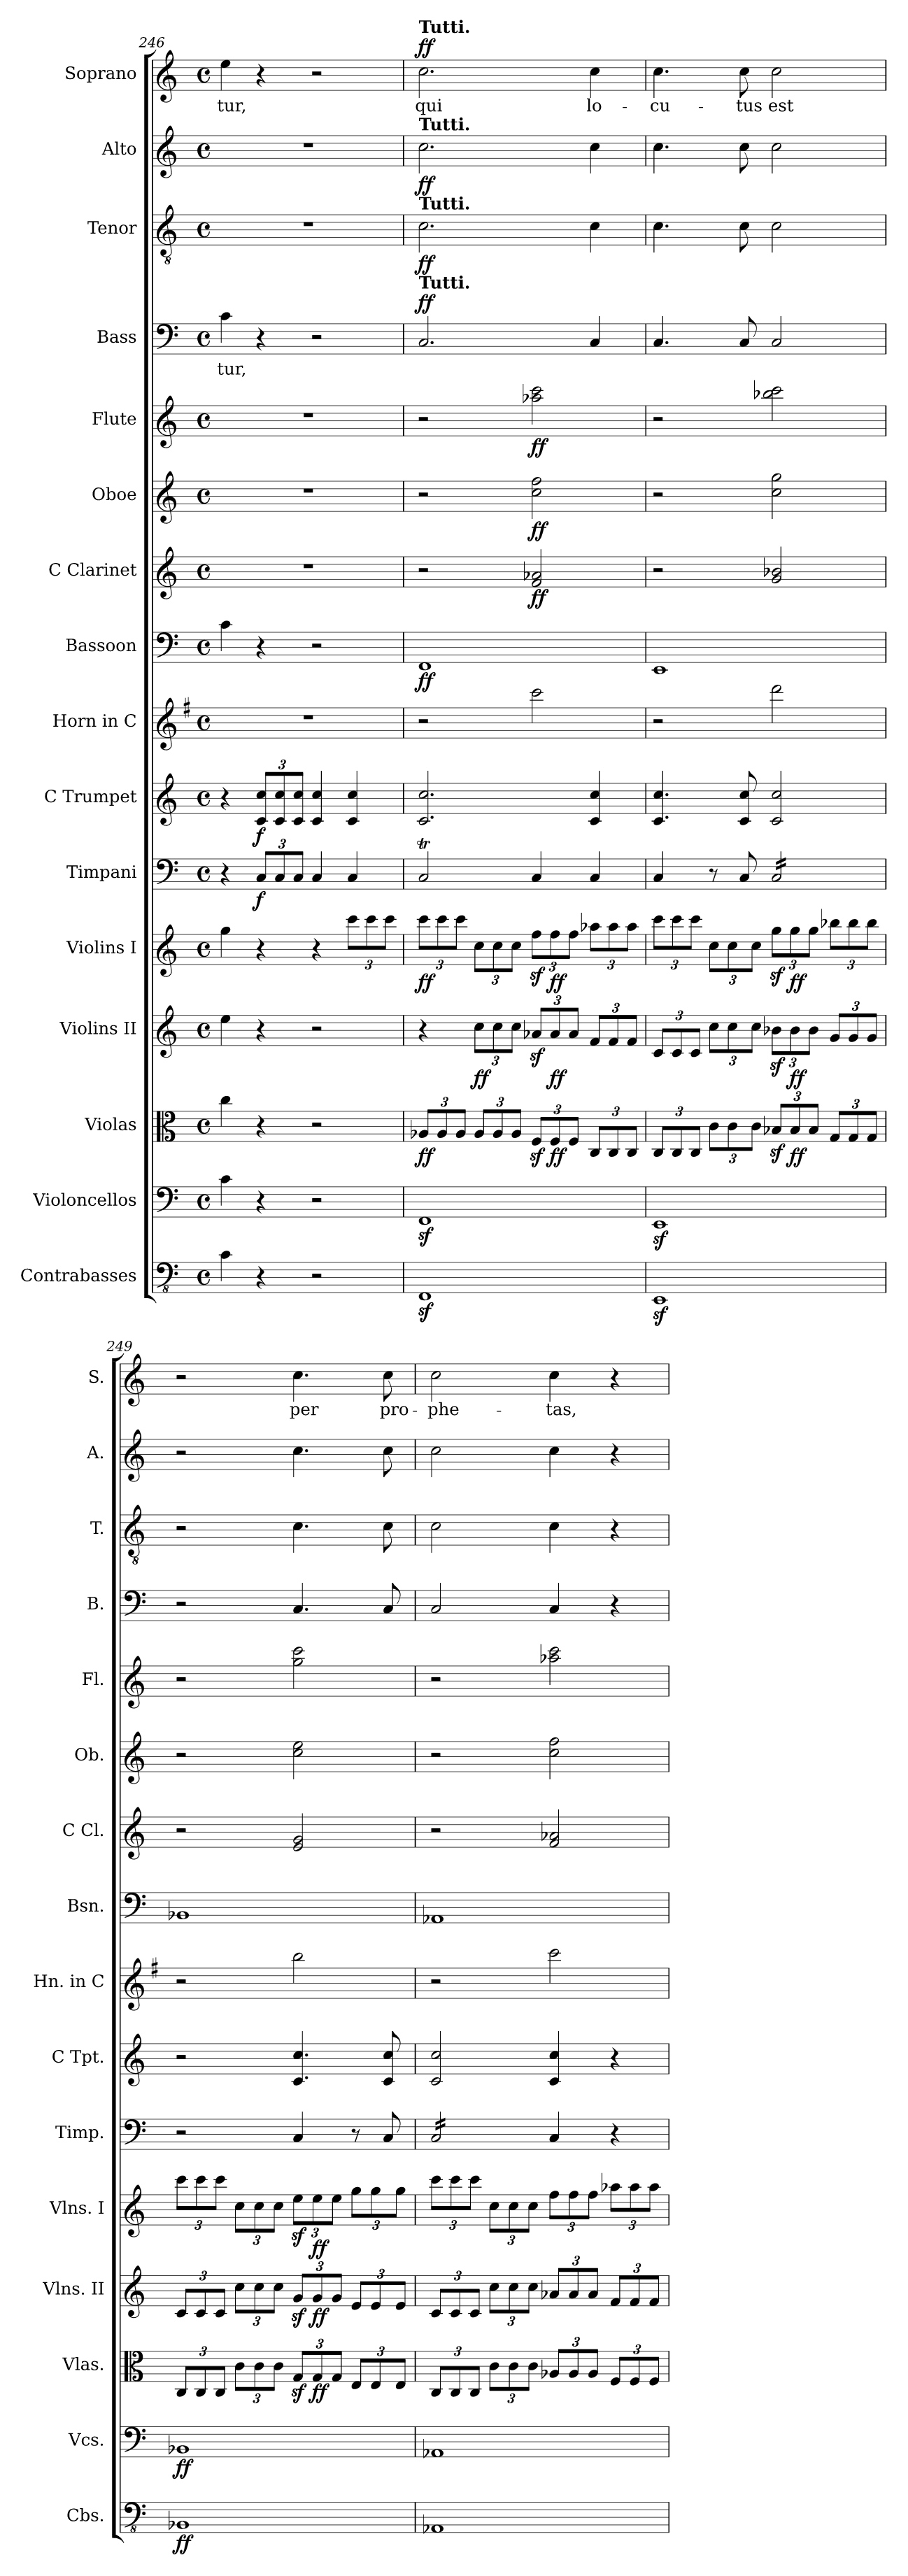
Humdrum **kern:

**kern	**dynam	**kern	**dynam	**kern	**dynam	**kern	**dynam	**kern	**dynam	**kern	**dynam	**kern	**dynam	**kern	**kern	**dynam	**kern	**dynam	**kern	**dynam	**kern	**dynam	**kern	**text	**dynam	**kern	**dynam	**kern	**dynam	**kern	**text	**dynam
*part16	*part16	*part15	*part15	*part14	*part14	*part13	*part13	*part12	*part12	*part11	*part11	*part10	*part10	*part9	*part8	*part8	*part7	*part7	*part6	*part6	*part5	*part5	*part4	*part4	*part4	*part3	*part3	*part2	*part2	*part1	*part1	*part1
*staff16	*staff16	*staff15	*staff15	*staff14	*staff14	*staff13	*staff13	*staff12	*staff12	*staff11	*staff11	*staff10	*staff10	*staff9	*staff8	*staff8	*staff7	*staff7	*staff6	*staff6	*staff5	*staff5	*staff4	*staff4	*staff4	*staff3	*staff3	*staff2	*staff2	*staff1	*staff1	*staff1
*I"Contrabasses	*	*I"Violoncellos	*	*I"Violas	*	*I"Violins II	*	*I"Violins I	*	*I"Timpani	*	*I"C Trumpet	*	*I"Horn in C	*I"Bassoon	*	*I"C Clarinet	*	*I"Oboe	*	*I"Flute	*	*I"Bass	*	*	*I"Tenor	*	*I"Alto	*	*I"Soprano	*	*
*I'Cbs.	*	*I'Vcs.	*	*I'Vlas.	*	*I'Vlns. II	*	*I'Vlns. I	*	*I'Timp.	*	*I'C Tpt.	*	*I'Hn. in C	*I'Bsn.	*	*I'C Cl.	*	*I'Ob.	*	*I'Fl.	*	*I'B.	*	*	*I'T.	*	*I'A.	*	*I'S.	*	*
*clefFv4	*	*clefF4	*	*clefC3	*	*clefG2	*	*clefG2	*	*clefF4	*	*clefG2	*	*clefG2	*clefF4	*	*clefG2	*	*clefG2	*	*clefG2	*	*clefF4	*	*	*clefGv2	*	*clefG2	*	*clefG2	*	*
*	*	*	*	*	*	*	*	*	*	*	*	*	*	*ITrd4c7	*	*	*ITrd1c2	*	*	*	*	*	*	*	*	*	*	*	*	*	*	*
*k[]	*	*k[]	*	*k[]	*	*k[]	*	*k[]	*	*k[]	*	*k[]	*	*k[]	*k[]	*	*k[b-e-]	*	*k[]	*	*k[]	*	*k[]	*	*	*k[]	*	*k[]	*	*k[]	*	*
*M4/4	*	*M4/4	*	*M4/4	*	*M4/4	*	*M4/4	*	*M4/4	*	*M4/4	*	*M4/4	*M4/4	*	*M4/4	*	*M4/4	*	*M4/4	*	*M4/4	*	*	*M4/4	*	*M4/4	*	*M4/4	*	*
*met(c)	*	*met(c)	*	*met(c)	*	*met(c)	*	*met(c)	*	*met(c)	*	*met(c)	*	*met(c)	*met(c)	*	*met(c)	*	*met(c)	*	*met(c)	*	*met(c)	*	*	*met(c)	*	*met(c)	*	*met(c)	*	*
=246	=246	=246	=246	=246	=246	=246	=246	=246	=246	=246	=246	=246	=246	=246	=246	=246	=246	=246	=246	=246	=246	=246	=246	=246	=246	=246	=246	=246	=246	=246	=246	=246
!	!	!	!	!	!	!	!	!	!	!	!	!	!	!	!	!	!	!	!	!	!	!	!	!LO:LY:b	!	!	!	!	!	!	!LO:LY:b	!
4C\	.	4c\	.	4cc\	.	4ee\	.	4gg\	.	4r	.	4r	.	1r	4c\	.	1r	.	1r	.	1r	.	4c\	-tur,	.	1r	.	1r	.	4ee\	-tur,	.
*	*	*	*	*	*	*	*	*	*	*Xbrackettup	*	*Xbrackettup	*	*	*	*	*	*	*	*	*	*	*	*	*	*	*	*	*	*	*	*
!	!	!	!	!	!	!	!	!	!	!	!LO:DY:b	!	!LO:DY:b	!	!	!	!	!	!	!	!	!	!	!	!	!	!	!	!	!	!	!
4r	.	4r	.	4r	.	4r	.	4r	.	12C/L	f	12c/ 12cc/L	f	.	4r	.	.	.	.	.	.	.	4r	.	.	.	.	.	.	4r	.	.
.	.	.	.	.	.	.	.	.	.	12C/	.	12c/ 12cc/	.	.	.	.	.	.	.	.	.	.	.	.	.	.	.	.	.	.	.	.
.	.	.	.	.	.	.	.	.	.	12C/J	.	12c/ 12cc/J	.	.	.	.	.	.	.	.	.	.	.	.	.	.	.	.	.	.	.	.
2r	.	2r	.	2r	.	2r	.	4r	.	4C/	.	4c/ 4cc/	.	.	2r	.	.	.	.	.	.	.	2r	.	.	.	.	.	.	2r	.	.
*	*	*	*	*	*	*	*	*Xbrackettup	*	*	*	*	*	*	*	*	*	*	*	*	*	*	*	*	*	*	*	*	*	*	*	*
.	.	.	.	.	.	.	.	12ccc\L	.	4C/	.	4c/ 4cc/	.	.	.	.	.	.	.	.	.	.	.	.	.	.	.	.	.	.	.	.
.	.	.	.	.	.	.	.	12ccc\	.	.	.	.	.	.	.	.	.	.	.	.	.	.	.	.	.	.	.	.	.	.	.	.
.	.	.	.	.	.	.	.	12ccc\J	.	.	.	.	.	.	.	.	.	.	.	.	.	.	.	.	.	.	.	.	.	.	.	.
=247	=247	=247	=247	=247	=247	=247	=247	=247	=247	=247	=247	=247	=247	=247	=247	=247	=247	=247	=247	=247	=247	=247	=247	=247	=247	=247	=247	=247	=247	=247	=247	=247
*	*	*	*	*Xbrackettup	*	*	*	*	*	*	*	*	*	*	*	*	*	*	*	*	*	*	*	*	*	*	*	*	*	*	*	*
!	!	!	!	!	!	!	!	!	!	!	!	!	!	!	!	!	!	!	!	!	!	!	!	!	!	!	!	!	!	!LO:TX:a:B:t=Tutti.	!	!
!	!	!	!	!	!	!	!	!	!	!	!	!	!	!	!	!	!	!	!	!	!	!	!	!	!	!	!	!LO:TX:a:B:t=Tutti.	!	!	!	!
!	!	!	!	!	!	!	!	!	!	!	!	!	!	!	!	!	!	!	!	!	!	!	!	!	!	!LO:TX:a:B:t=Tutti.	!	!	!	!	!	!
!	!	!	!	!	!	!	!	!	!	!	!	!	!	!	!	!	!	!	!	!	!	!	!LO:TX:a:B:t=Tutti.	!	!	!	!	!	!	!	!	!
!	!	!	!	!	!LO:DY:b	!	!	!	!LO:DY:b	!	!	!	!	!	!	!LO:DY:b	!	!	!	!	!	!	!	!	!LO:DY:b	!	!LO:DY:b	!	!LO:DY:b	!	!LO:LY:b	!LO:DY:a
1FFFz<	.	1FFz<	.	12A-X/L	ff	4r	.	12ccc\L	ff	2CT/	.	2.c/ 2.cc/	.	2r	1FF	ff	2r	.	2r	.	2r	.	2.C/	.	ff	2.c\	ff	2.cc\	ff	2.cc\	qui	ff
.	.	.	.	12A-/	.	.	.	12ccc\	.	.	.	.	.	.	.	.	.	.	.	.	.	.	.	.	.	.	.	.	.	.	.	.
.	.	.	.	12A-/J	.	.	.	12ccc\J	.	.	.	.	.	.	.	.	.	.	.	.	.	.	.	.	.	.	.	.	.	.	.	.
*	*	*	*	*	*	*Xbrackettup	*	*	*	*	*	*	*	*	*	*	*	*	*	*	*	*	*	*	*	*	*	*	*	*	*	*
!	!	!	!	!	!	!	!LO:DY:b	!	!	!	!	!	!	!	!	!	!	!	!	!	!	!	!	!	!	!	!	!	!	!	!	!
.	.	.	.	12A-/L	.	12cc\L	ff	12cc\L	.	.	.	.	.	.	.	.	.	.	.	.	.	.	.	.	.	.	.	.	.	.	.	.
.	.	.	.	12A-/	.	12cc\	.	12cc\	.	.	.	.	.	.	.	.	.	.	.	.	.	.	.	.	.	.	.	.	.	.	.	.
.	.	.	.	12A-/J	.	12cc\J	.	12cc\J	.	.	.	.	.	.	.	.	.	.	.	.	.	.	.	.	.	.	.	.	.	.	.	.
!	!	!	!	!	!	!	!	!	!	!	!	!	!	!	!	!	!	!LO:DY:b	!	!LO:DY:b	!	!LO:DY:b	!	!	!	!	!	!	!	!	!	!
.	.	.	.	12Fz</L	.	12a-Xz</L	.	12ffz<\L	.	4C/	.	.	.	2ff\	.	.	2e-/ 2g-X/	ff	2cc\ 2ff\	ff	2aa-X\ 2ccc\	ff	.	.	.	.	.	.	.	.	.	.
!	!	!	!	!	!LO:DY:b	!	!LO:DY:b	!	!LO:DY:b	!	!	!	!	!	!	!	!	!	!	!	!	!	!	!	!	!	!	!	!	!	!	!
.	.	.	.	12F/	ff	12a-/	ff	12ff\	ff	.	.	.	.	.	.	.	.	.	.	.	.	.	.	.	.	.	.	.	.	.	.	.
.	.	.	.	12F/J	.	12a-/J	.	12ff\J	.	.	.	.	.	.	.	.	.	.	.	.	.	.	.	.	.	.	.	.	.	.	.	.
!	!	!	!	!	!	!	!	!	!	!	!	!	!	!	!	!	!	!	!	!	!	!	!	!	!	!	!	!	!	!	!LO:LY:b	!
.	.	.	.	12C/L	.	12f/L	.	12aa-X\L	.	4C/	.	4c/ 4cc/	.	.	.	.	.	.	.	.	.	.	4C/	.	.	4c\	.	4cc\	.	4cc\	lo-	.
.	.	.	.	12C/	.	12f/	.	12aa-\	.	.	.	.	.	.	.	.	.	.	.	.	.	.	.	.	.	.	.	.	.	.	.	.
.	.	.	.	12C/J	.	12f/J	.	12aa-\J	.	.	.	.	.	.	.	.	.	.	.	.	.	.	.	.	.	.	.	.	.	.	.	.
!!LO:PB:g=z
=248	=248	=248	=248	=248	=248	=248	=248	=248	=248	=248	=248	=248	=248	=248	=248	=248	=248	=248	=248	=248	=248	=248	=248	=248	=248	=248	=248	=248	=248	=248	=248	=248
!	!	!	!	!	!	!	!	!	!	!	!	!	!	!	!	!	!	!	!	!	!	!	!	!	!	!	!	!	!	!	!LO:LY:b	!
1EEEz<	.	1EEz<	.	12C/L	.	12c/L	.	12ccc\L	.	4C/	.	4.c/ 4.cc/	.	2r	1EE	.	2r	.	2r	.	2r	.	4.C/	.	.	4.c\	.	4.cc\	.	4.cc\	-cu-	.
.	.	.	.	12C/	.	12c/	.	12ccc\	.	.	.	.	.	.	.	.	.	.	.	.	.	.	.	.	.	.	.	.	.	.	.	.
.	.	.	.	12C/J	.	12c/J	.	12ccc\J	.	.	.	.	.	.	.	.	.	.	.	.	.	.	.	.	.	.	.	.	.	.	.	.
.	.	.	.	12c\L	.	12cc\L	.	12cc\L	.	8r	.	.	.	.	.	.	.	.	.	.	.	.	.	.	.	.	.	.	.	.	.	.
.	.	.	.	12c\	.	12cc\	.	12cc\	.	.	.	.	.	.	.	.	.	.	.	.	.	.	.	.	.	.	.	.	.	.	.	.
!	!	!	!	!	!	!	!	!	!	!	!	!	!	!	!	!	!	!	!	!	!	!	!	!	!	!	!	!	!	!	!LO:LY:b	!
.	.	.	.	.	.	.	.	.	.	8C/	.	8c/ 8cc/	.	.	.	.	.	.	.	.	.	.	8C/	.	.	8c\	.	8cc\	.	8cc\	-tus	.
.	.	.	.	12c\J	.	12cc\J	.	12cc\J	.	.	.	.	.	.	.	.	.	.	.	.	.	.	.	.	.	.	.	.	.	.	.	.
!	!	!	!	!	!	!	!	!	!	!	!	!	!	!	!	!	!	!	!	!	!	!	!	!	!	!	!	!	!	!	!LO:LY:b	!
*	*	*	*	*	*	*	*	*	*	*tremolo	*	*	*	*	*	*	*	*	*	*	*	*	*	*	*	*	*	*	*	*	*	*
.	.	.	.	12B-Xz</L	.	12b-Xz<\L	.	12ggz<\L	.	16C/LL	.	2c/ 2cc/	.	2gg\	.	.	2f/ 2a-X/	.	2cc\ 2gg\	.	2bb-X\ 2ccc\	.	2C/	.	.	2c\	.	2cc\	.	2cc\	est	.
.	.	.	.	.	.	.	.	.	.	16C/	.	.	.	.	.	.	.	.	.	.	.	.	.	.	.	.	.	.	.	.	.	.
!	!	!	!	!	!LO:DY:b	!	!LO:DY:b	!	!LO:DY:b	!	!	!	!	!	!	!	!	!	!	!	!	!	!	!	!	!	!	!	!	!	!	!
.	.	.	.	12B-/	ff	12b-\	ff	12gg\	ff	.	.	.	.	.	.	.	.	.	.	.	.	.	.	.	.	.	.	.	.	.	.	.
.	.	.	.	.	.	.	.	.	.	16C/	.	.	.	.	.	.	.	.	.	.	.	.	.	.	.	.	.	.	.	.	.	.
.	.	.	.	12B-/J	.	12b-\J	.	12gg\J	.	.	.	.	.	.	.	.	.	.	.	.	.	.	.	.	.	.	.	.	.	.	.	.
.	.	.	.	.	.	.	.	.	.	16C/	.	.	.	.	.	.	.	.	.	.	.	.	.	.	.	.	.	.	.	.	.	.
.	.	.	.	12G/L	.	12g/L	.	12bb-X\L	.	16C/	.	.	.	.	.	.	.	.	.	.	.	.	.	.	.	.	.	.	.	.	.	.
.	.	.	.	.	.	.	.	.	.	16C/	.	.	.	.	.	.	.	.	.	.	.	.	.	.	.	.	.	.	.	.	.	.
.	.	.	.	12G/	.	12g/	.	12bb-\	.	.	.	.	.	.	.	.	.	.	.	.	.	.	.	.	.	.	.	.	.	.	.	.
.	.	.	.	.	.	.	.	.	.	16C/	.	.	.	.	.	.	.	.	.	.	.	.	.	.	.	.	.	.	.	.	.	.
.	.	.	.	12G/J	.	12g/J	.	12bb-\J	.	.	.	.	.	.	.	.	.	.	.	.	.	.	.	.	.	.	.	.	.	.	.	.
.	.	.	.	.	.	.	.	.	.	16C/JJ	.	.	.	.	.	.	.	.	.	.	.	.	.	.	.	.	.	.	.	.	.	.
*	*	*	*	*	*	*	*	*	*	*Xtremolo	*	*	*	*	*	*	*	*	*	*	*	*	*	*	*	*	*	*	*	*	*	*
=249	=249	=249	=249	=249	=249	=249	=249	=249	=249	=249	=249	=249	=249	=249	=249	=249	=249	=249	=249	=249	=249	=249	=249	=249	=249	=249	=249	=249	=249	=249	=249	=249
!	!LO:DY:b	!	!LO:DY:b	!	!	!	!	!	!	!	!	!	!	!	!	!	!	!	!	!	!	!	!	!	!	!	!	!	!	!	!	!
1BBB-X	ff	1BB-X	ff	12C/L	.	12c/L	.	12ccc\L	.	2r	.	2r	.	2r	1BB-X	.	2r	.	2r	.	2r	.	2r	.	.	2r	.	2r	.	2r	.	.
.	.	.	.	12C/	.	12c/	.	12ccc\	.	.	.	.	.	.	.	.	.	.	.	.	.	.	.	.	.	.	.	.	.	.	.	.
.	.	.	.	12C/J	.	12c/J	.	12ccc\J	.	.	.	.	.	.	.	.	.	.	.	.	.	.	.	.	.	.	.	.	.	.	.	.
.	.	.	.	12c\L	.	12cc\L	.	12cc\L	.	.	.	.	.	.	.	.	.	.	.	.	.	.	.	.	.	.	.	.	.	.	.	.
.	.	.	.	12c\	.	12cc\	.	12cc\	.	.	.	.	.	.	.	.	.	.	.	.	.	.	.	.	.	.	.	.	.	.	.	.
.	.	.	.	12c\J	.	12cc\J	.	12cc\J	.	.	.	.	.	.	.	.	.	.	.	.	.	.	.	.	.	.	.	.	.	.	.	.
!	!	!	!	!	!	!	!	!	!	!	!	!	!	!	!	!	!	!	!	!	!	!	!	!	!	!	!	!	!	!	!LO:LY:b	!
.	.	.	.	12Gz</L	.	12gz</L	.	12eez<\L	.	4C/	.	4.c/ 4.cc/	.	2ee\	.	.	2d/ 2f/	.	2cc\ 2ee\	.	2gg\ 2ccc\	.	4.C/	.	.	4.c\	.	4.cc\	.	4.cc\	per	.
!	!	!	!	!	!LO:DY:b	!	!LO:DY:b	!	!LO:DY:b	!	!	!	!	!	!	!	!	!	!	!	!	!	!	!	!	!	!	!	!	!	!	!
.	.	.	.	12G/	ff	12g/	ff	12ee\	ff	.	.	.	.	.	.	.	.	.	.	.	.	.	.	.	.	.	.	.	.	.	.	.
.	.	.	.	12G/J	.	12g/J	.	12ee\J	.	.	.	.	.	.	.	.	.	.	.	.	.	.	.	.	.	.	.	.	.	.	.	.
.	.	.	.	12E/L	.	12e/L	.	12gg\L	.	8r	.	.	.	.	.	.	.	.	.	.	.	.	.	.	.	.	.	.	.	.	.	.
.	.	.	.	12E/	.	12e/	.	12gg\	.	.	.	.	.	.	.	.	.	.	.	.	.	.	.	.	.	.	.	.	.	.	.	.
!	!	!	!	!	!	!	!	!	!	!	!	!	!	!	!	!	!	!	!	!	!	!	!	!	!	!	!	!	!	!	!LO:LY:b	!
.	.	.	.	.	.	.	.	.	.	8C/	.	8c/ 8cc/	.	.	.	.	.	.	.	.	.	.	8C/	.	.	8c\	.	8cc\	.	8cc\	pro-	.
.	.	.	.	12E/J	.	12e/J	.	12gg\J	.	.	.	.	.	.	.	.	.	.	.	.	.	.	.	.	.	.	.	.	.	.	.	.
=250	=250	=250	=250	=250	=250	=250	=250	=250	=250	=250	=250	=250	=250	=250	=250	=250	=250	=250	=250	=250	=250	=250	=250	=250	=250	=250	=250	=250	=250	=250	=250	=250
!	!	!	!	!	!	!	!	!	!	!	!	!	!	!	!	!	!	!	!	!	!	!	!	!	!	!	!	!	!	!	!LO:LY:b	!
*	*	*	*	*	*	*	*	*	*	*tremolo	*	*	*	*	*	*	*	*	*	*	*	*	*	*	*	*	*	*	*	*	*	*
1AAA-X	.	1AA-X	.	12C/L	.	12c/L	.	12ccc\L	.	16C/LL	.	2c/ 2cc/	.	2r	1AA-X	.	2r	.	2r	.	2r	.	2C/	.	.	2c\	.	2cc\	.	2cc\	-phe-	.
.	.	.	.	.	.	.	.	.	.	16C/	.	.	.	.	.	.	.	.	.	.	.	.	.	.	.	.	.	.	.	.	.	.
.	.	.	.	12C/	.	12c/	.	12ccc\	.	.	.	.	.	.	.	.	.	.	.	.	.	.	.	.	.	.	.	.	.	.	.	.
.	.	.	.	.	.	.	.	.	.	16C/	.	.	.	.	.	.	.	.	.	.	.	.	.	.	.	.	.	.	.	.	.	.
.	.	.	.	12C/J	.	12c/J	.	12ccc\J	.	.	.	.	.	.	.	.	.	.	.	.	.	.	.	.	.	.	.	.	.	.	.	.
.	.	.	.	.	.	.	.	.	.	16C/	.	.	.	.	.	.	.	.	.	.	.	.	.	.	.	.	.	.	.	.	.	.
.	.	.	.	12c\L	.	12cc\L	.	12cc\L	.	16C/	.	.	.	.	.	.	.	.	.	.	.	.	.	.	.	.	.	.	.	.	.	.
.	.	.	.	.	.	.	.	.	.	16C/	.	.	.	.	.	.	.	.	.	.	.	.	.	.	.	.	.	.	.	.	.	.
.	.	.	.	12c\	.	12cc\	.	12cc\	.	.	.	.	.	.	.	.	.	.	.	.	.	.	.	.	.	.	.	.	.	.	.	.
.	.	.	.	.	.	.	.	.	.	16C/	.	.	.	.	.	.	.	.	.	.	.	.	.	.	.	.	.	.	.	.	.	.
.	.	.	.	12c\J	.	12cc\J	.	12cc\J	.	.	.	.	.	.	.	.	.	.	.	.	.	.	.	.	.	.	.	.	.	.	.	.
.	.	.	.	.	.	.	.	.	.	16C/JJ	.	.	.	.	.	.	.	.	.	.	.	.	.	.	.	.	.	.	.	.	.	.
*	*	*	*	*	*	*	*	*	*	*Xtremolo	*	*	*	*	*	*	*	*	*	*	*	*	*	*	*	*	*	*	*	*	*	*
!	!	!	!	!	!	!	!	!	!	!	!	!	!	!	!	!	!	!	!	!	!	!	!	!	!	!	!	!	!	!	!LO:LY:b	!
.	.	.	.	12A-X/L	.	12a-X/L	.	12ff\L	.	4C/	.	4c/ 4cc/	.	2ff\	.	.	2e-/ 2g-X/	.	2cc\ 2ff\	.	2aa-X\ 2ccc\	.	4C/	.	.	4c\	.	4cc\	.	4cc\	-tas,	.
.	.	.	.	12A-/	.	12a-/	.	12ff\	.	.	.	.	.	.	.	.	.	.	.	.	.	.	.	.	.	.	.	.	.	.	.	.
.	.	.	.	12A-/J	.	12a-/J	.	12ff\J	.	.	.	.	.	.	.	.	.	.	.	.	.	.	.	.	.	.	.	.	.	.	.	.
.	.	.	.	12F/L	.	12f/L	.	12aa-X\L	.	4r	.	4r	.	.	.	.	.	.	.	.	.	.	4r	.	.	4r	.	4r	.	4r	.	.
.	.	.	.	12F/	.	12f/	.	12aa-\	.	.	.	.	.	.	.	.	.	.	.	.	.	.	.	.	.	.	.	.	.	.	.	.
.	.	.	.	12F/J	.	12f/J	.	12aa-\J	.	.	.	.	.	.	.	.	.	.	.	.	.	.	.	.	.	.	.	.	.	.	.	.
=	=	=	=	=	=	=	=	=	=	=	=	=	=	=	=	=	=	=	=	=	=	=	=	=	=	=	=	=	=	=	=	=
*-	*-	*-	*-	*-	*-	*-	*-	*-	*-	*-	*-	*-	*-	*-	*-	*-	*-	*-	*-	*-	*-	*-	*-	*-	*-	*-	*-	*-	*-	*-	*-	*-
